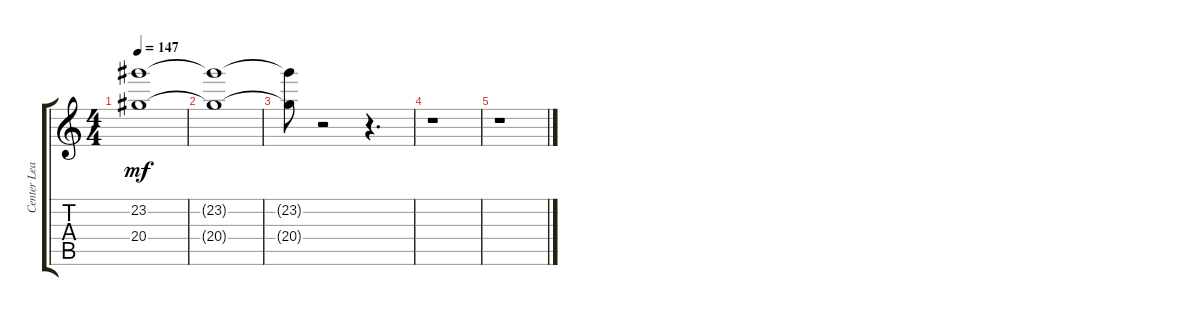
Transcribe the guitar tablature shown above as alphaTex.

\track ("Center Lead 1" "Center Lea") {instrument overdrivenguitar}
\staff {score tabs}
\tuning (D4 A3 F3 C3 G2 C2) {hide}
\ts (4 4)
\tempo 147
\clef g2
\ks aminor
(23.2{t} 20.4{t}).1{dy mf} |
(23.2{t} 20.4{t}).1 |
(23.2{t} 20.4{t}).8 r.2 r.4{d} |
r.1 |
r.1
